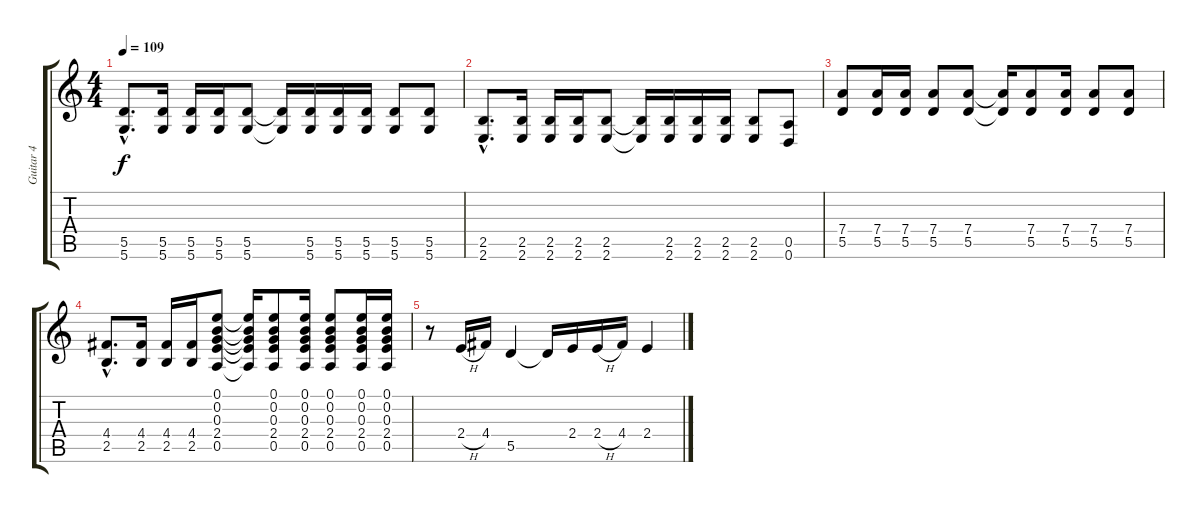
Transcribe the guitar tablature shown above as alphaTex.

\track ("Guitar 4" "Guitar 4") {instrument distortionguitar}
\staff {score tabs}
\tuning (E4 B3 G3 D3 A2 D2) {hide}
\ts (4 4)
\tempo 109
\clef g2
\ks c
(5.5{hac} 5.6{hac}).8{d dy f} (5.5 5.6).16 (5.5 5.6).16 (5.5 5.6).16 (5.5 5.6).8 (5.5{t} 5.6{t}).16 (5.5 5.6).16 (5.5 5.6).16 (5.5 5.6).16 (5.5 5.6).8 (5.5 5.6).8 |
(2.5{hac} 2.6{hac}).8{d} (2.5 2.6).16 (2.5 2.6).16 (2.5 2.6).16 (2.5 2.6).8 (2.5{t} 2.6{t}).16 (2.5 2.6).16 (2.5 2.6).16 (2.5 2.6).16 (2.5 2.6).8 (0.5 0.6).8 |
(7.4 5.5).8 (7.4 5.5).16 (7.4 5.5).16 (7.4 5.5).8 (7.4 5.5).8 (7.4{t} 5.5{t}).16 (7.4 5.5).8 (7.4 5.5).16 (7.4 5.5).8 (7.4 5.5).8 |
(4.4{hac} 2.5{hac}).8{d} (4.4 2.5).16 (4.4 2.5).16 (4.4 2.5).16 (0.1 0.2 0.3 2.4 0.5).8 (0.1{t} 0.2{t} 0.3{t} 2.4{t} 0.5{t}).16 (0.1 0.2 0.3 2.4 0.5).8 (0.1 0.2 0.3 2.4 0.5).16 (0.1 0.2 0.3 2.4 0.5).8 (0.1 0.2 0.3 2.4 0.5).16 (0.1 0.2 0.3 2.4 0.5).16 |
r.8 2.4{h}.16 4.4.16 5.5.4 5.5{t}.16 2.4.16 2.4{h}.16 4.4.16 2.4.4
